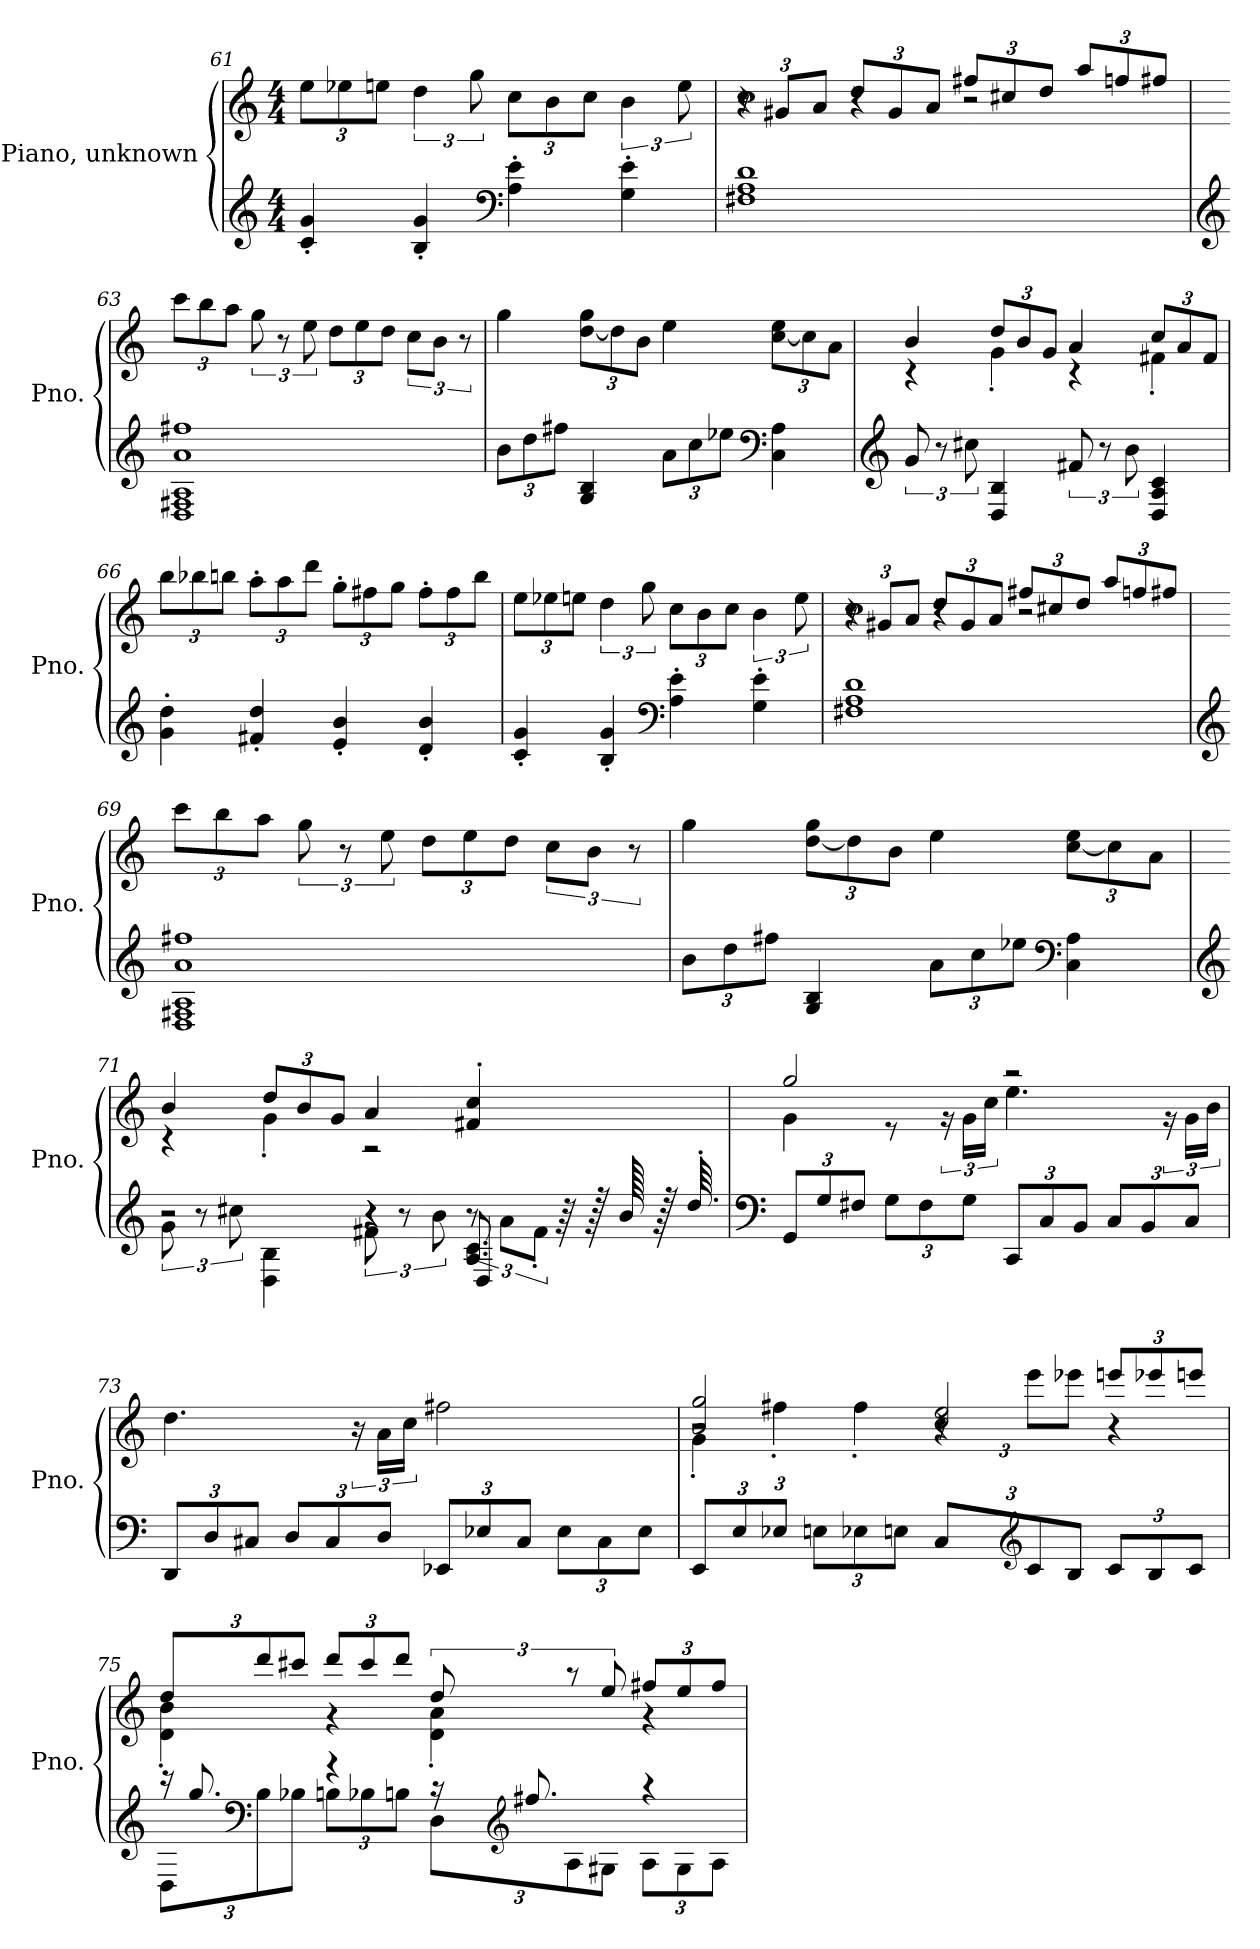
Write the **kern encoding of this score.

**kern	**kern
*part1	*part1
*staff2	*staff1
*I"Piano, unknown	*
*I'Pno.	*
*clefG2	*clefG2
*k[]	*k[]
*M4/4	*M4/4
*	*Xbrackettup
=61	=61
4c/' 4g/'	12ee\L
.	12ee-X\
.	12een\J
*	*brackettup
4B/' 4g/'	6dd\
.	12gg\
*clefF4	*
*	*Xbrackettup
4A\' 4e\'	12cc\L
.	12b\
.	12cc\J
*	*brackettup
4G\' 4e\'	6b\
.	12ee\
!!LO:LB:g=z
=62	=62
*	*^
*	*	*^
1F#X 1A 1d	4r	1cc	12r
.	.	.	12g#X/L
.	.	.	12a/J
*	*Xbrackettup	*	*
.	12dd/L	.	4r
.	12g#/	.	.
.	12a/J	.	.
.	12ff#X/L	.	2r
.	12cc#X/	.	.
.	12dd/J	.	.
.	12aa/L	.	.
.	12ffn/	.	.
.	12ff#X/J	.	.
*	*v	*v	*v
=63	=63
*clefG2	*
1D 1F#X 1A 1a 1ff#X	12ccc\L
.	12bb\
.	12aa\J
*	*brackettup
.	12gg\
.	12r
.	12ee\
*	*Xbrackettup
.	12dd\L
.	12ee\
.	12dd\J
*	*brackettup
.	12cc\L
.	12b\J
.	12r
!!LO:PB:g=z
=64	=64
*Xbrackettup	*
12b\L	4gg\
12dd\	.
12ff#X\J	.
*	*Xbrackettup
4G/ 4B/	[12dd\ 12gg\L
.	12dd\]
.	12b\J
12a\L	4ee\
12cc\	.
12ee-X\J	.
*clefF4	*
4C\ 4A\	[12cc\ 12ee\L
.	12cc\]
.	12a\J
=65	=65
*clefG2	*
*brackettup	*
*	*^
12g/	4b/	4r
12r	.	.
12cc#X\	.	.
4D/ 4B/	12dd/L	4g'\
.	12b/	.
.	12g/J	.
12f#X/	4a/	4r
12r	.	.
12b\	.	.
4D/ 4A/ 4c/	12cc/L	4f#X'\
.	12a/	.
.	12f#/J	.
*	*v	*v
!!LO:LB:g=z
=66	=66
4g\' 4dd\'	12bb\L
.	12bb-X\
.	12bbn\J
4f#X/' 4dd/'	12aa'\L
.	12aa\
.	12ddd\J
4e/' 4b/'	12gg'\L
.	12ff#X\
.	12gg\J
4d/' 4b/'	12ff#'\L
.	12ff#\
.	12bb\J
=67	=67
4c/' 4g/'	12ee\L
.	12ee-X\
.	12een\J
*	*brackettup
4B/' 4g/'	6dd\
.	12gg\
*clefF4	*
*	*Xbrackettup
4A\' 4e\'	12cc\L
.	12b\
.	12cc\J
*	*brackettup
4G\' 4e\'	6b\
.	12ee\
=68	=68
*	*^
*	*	*^
1F#X 1A 1d	4r	1cc	12r
.	.	.	12g#X/L
.	.	.	12a/J
*	*Xbrackettup	*	*
.	12dd/L	.	4r
.	12g#/	.	.
.	12a/J	.	.
.	12ff#X/L	.	2r
.	12cc#X/	.	.
.	12dd/J	.	.
.	12aa/L	.	.
.	12ffn/	.	.
.	12ff#X/J	.	.
*	*v	*v	*v
!!LO:LB:g=z
=69	=69
*clefG2	*
1D 1F#X 1A 1a 1ff#X	12ccc\L
.	12bb\
.	12aa\J
*	*brackettup
.	12gg\
.	12r
.	12ee\
*	*Xbrackettup
.	12dd\L
.	12ee\
.	12dd\J
*	*brackettup
.	12cc\L
.	12b\J
.	12r
=70	=70
*Xbrackettup	*
12b\L	4gg\
12dd\	.
12ff#X\J	.
*	*Xbrackettup
4G/ 4B/	[12dd\ 12gg\L
.	12dd\]
.	12b\J
12a\L	4ee\
12cc\	.
12ee-X\J	.
*clefF4	*
4C\ 4A\	[12cc\ 12ee\L
.	12cc\]
.	12a\J
!!LO:LB:g=z
=71	=71
*clefG2	*
*^	*
*	*brackettup	*
*	*^	*^
2r	12g\	2r	4b/	4r
.	12r	.	.	.
.	12cc#X\	.	.	.
.	4D\ 4B\	.	12dd/L	4g'\
.	.	.	12b/	.
.	.	.	12g/J	.
4r	12f#X\	4r	4a/	2r
.	12r	.	.	.
.	12b\	.	.	.
8.A/ 8.c/	12r	4D/	4f#X/' 4cc/'	.
.	12a\L	.	.	.
.	12f#'\J	.	.	.
64r	.	.	.	.
128r	.	.	.	.
128b/	.	.	.	.
128r	.	.	.	.
64.dd'/	.	.	.	.
*v	*v	*v	*	*
=72	=72	=72
*clefF4	*	*
*Xbrackettup	*	*
12GG/L	2gg/	4g\
12G/	.	.
12F#X/J	.	.
12G\L	.	8r
12F#\	.	.
*	*	*brackettup
.	.	24r
12G\J	.	24g\LL
.	.	24cc\JJ
12CC/L	2r	4.ee\
12C/	.	.
12BB/J	.	.
12C/L	.	.
12BB/	.	.
.	.	24r
12C/J	.	24g\LL
.	.	24b\JJ
*	*v	*v
!!LO:LB:g=z
=73	=73
12DD/L	4.dd\
12D/	.
12C#X/J	.
12D/L	.
12C#/	.
.	24r
12D/J	24a\LL
.	24cc\JJ
12EE-X/L	2ff#X\
12E-X/	.
12C#/J	.
12E-\L	.
12C#\	.
12E-\J	.
=74	=74
*	*^
*	*	*^
12EE/L	2b/ 2gg/	6g'\	2r
12E/	.	.	.
12E-X/J	.	6ff#X'\	.
12En\L	.	.	.
12E-X\	.	6ff#'\	.
12En\J	.	.	.
12C/L	4r	12r	2cc/ 2ee/
*clefG2	*	*	*
12c/	.	12eee\L	.
12B/J	.	12eee-X\J	.
*	*Xbrackettup	*	*
12c/L	12eeen/L	4r	.
12B/	12eee-X/	.	.
12c/J	12eeen/J	.	.
*	*	*v	*v
!!LO:LB:g=z
=75	=75	=75
*^	*	*
16r	12D\L	12dd/L	4d\' 4b\'
8.gg/	.	.	.
*clefF4	*	*	*
.	12B\	12ddd/	.
.	12B-X\J	12ccc#X/J	.
4r	12Bn\L	12ddd/L	4r
.	12B-X\	12ccc#/	.
.	12Bn\J	12ddd/J	.
*	*	*brackettup	*
16r	12D\L	12dd/	4d\' 4a\'
*clefG2	*	*	*
8.ff#X/	.	.	.
.	12A\	12r	.
.	12G#X\J	12ee/	.
*	*	*Xbrackettup	*
4r	12A\L	12ff#X/L	4r
.	12G#\	12ee/	.
.	12A\J	12ff#/J	.
*v	*v	*	*
*	*v	*v
=	=
*-	*-
